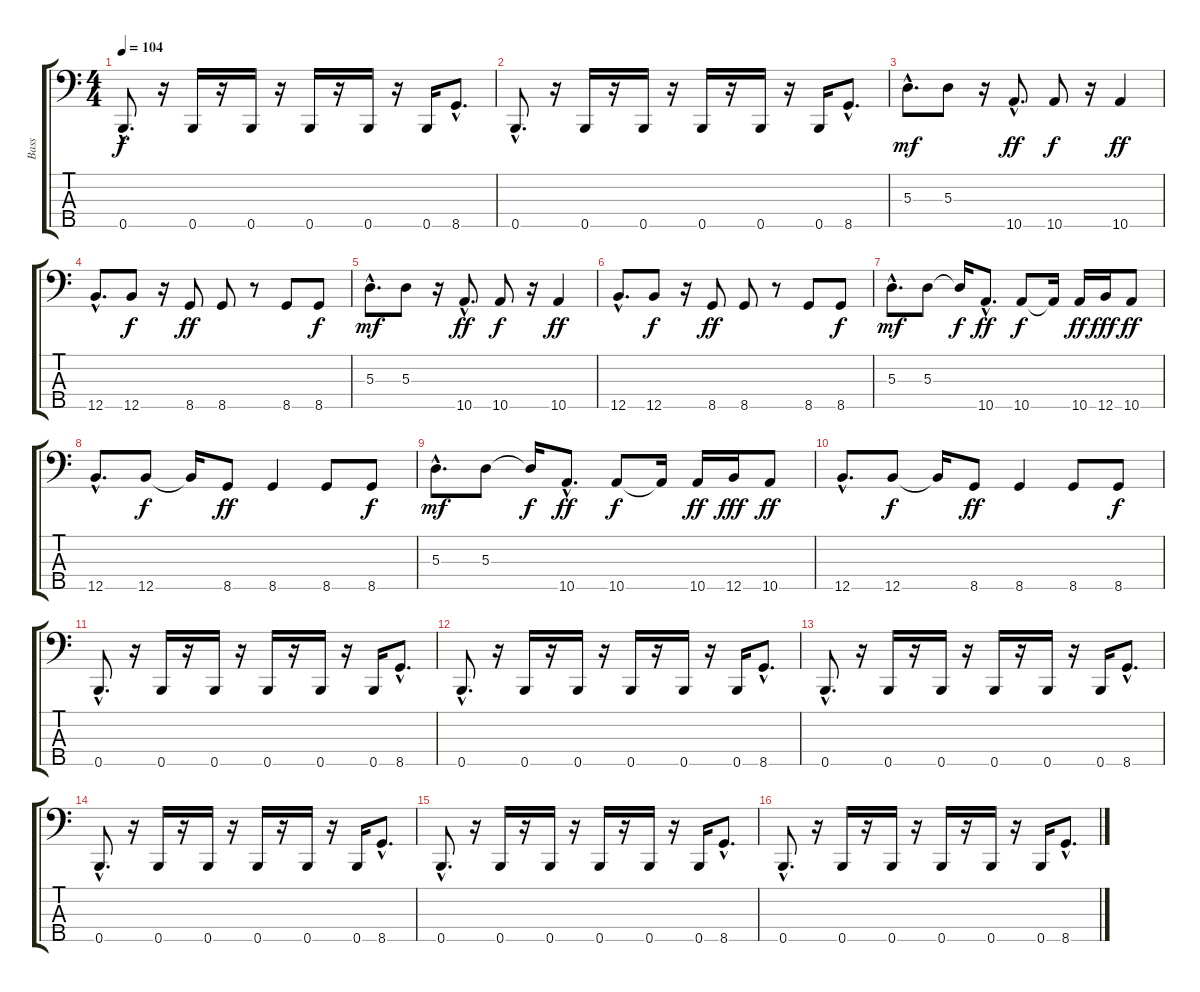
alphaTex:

\track ("Bass" "Bass") {instrument electricbassfinger}
\staff {score tabs}
\tuning (G2 D2 A1 E1 B0) {hide}
\ts (4 4)
\tempo 104
\clef f4
\ks c
0.5{hac}.8{d dy f} r.16 0.5.16 r.16 0.5.16 r.16 0.5.16 r.16 0.5.16 r.16 0.5.16 8.5{hac}.8{d} |
0.5{hac}.8{d} r.16 0.5.16 r.16 0.5.16 r.16 0.5.16 r.16 0.5.16 r.16 0.5.16 8.5{hac}.8{d} |
5.3{hac}.8{d dy mf} 5.3.8 r.16 10.5{hac}.8{d dy ff} 10.5.8{dy f} r.16 10.5.4{dy ff} |
12.5{hac}.8{d} 12.5.8{dy f} r.16 8.5.8{dy ff} 8.5.8 r.8 8.5.8 8.5.8{dy f} |
5.3{hac}.8{d dy mf} 5.3.8 r.16 10.5{hac}.8{d dy ff} 10.5.8{dy f} r.16 10.5.4{dy ff} |
12.5{hac}.8{d} 12.5.8{dy f} r.16 8.5.8{dy ff} 8.5.8 r.8 8.5.8 8.5.8{dy f} |
5.3{hac}.8{d dy mf} 5.3.8 5.3{t}.16{dy f} 10.5{hac}.8{d dy ff} 10.5.8{dy f} 10.5{t}.16 10.5.16{dy ff} 12.5.16{dy fff} 10.5.8{dy ff} |
12.5{hac}.8{d} 12.5.8{dy f} 12.5{t}.16 8.5.8{dy ff} 8.5.4 8.5.8 8.5.8{dy f} |
5.3{hac}.8{d dy mf} 5.3.8 5.3{t}.16{dy f} 10.5{hac}.8{d dy ff} 10.5.8{dy f} 10.5{t}.16 10.5.16{dy ff} 12.5.16{dy fff} 10.5.8{dy ff} |
12.5{hac}.8{d} 12.5.8{dy f} 12.5{t}.16 8.5.8{dy ff} 8.5.4 8.5.8 8.5.8{dy f} |
0.5{hac}.8{d} r.16 0.5.16 r.16 0.5.16 r.16 0.5.16 r.16 0.5.16 r.16 0.5.16 8.5{hac}.8{d} |
0.5{hac}.8{d} r.16 0.5.16 r.16 0.5.16 r.16 0.5.16 r.16 0.5.16 r.16 0.5.16 8.5{hac}.8{d} |
0.5{hac}.8{d} r.16 0.5.16 r.16 0.5.16 r.16 0.5.16 r.16 0.5.16 r.16 0.5.16 8.5{hac}.8{d} |
0.5{hac}.8{d} r.16 0.5.16 r.16 0.5.16 r.16 0.5.16 r.16 0.5.16 r.16 0.5.16 8.5{hac}.8{d} |
0.5{hac}.8{d} r.16 0.5.16 r.16 0.5.16 r.16 0.5.16 r.16 0.5.16 r.16 0.5.16 8.5{hac}.8{d} |
0.5{hac}.8{d} r.16 0.5.16 r.16 0.5.16 r.16 0.5.16 r.16 0.5.16 r.16 0.5.16 8.5{hac}.8{d}
